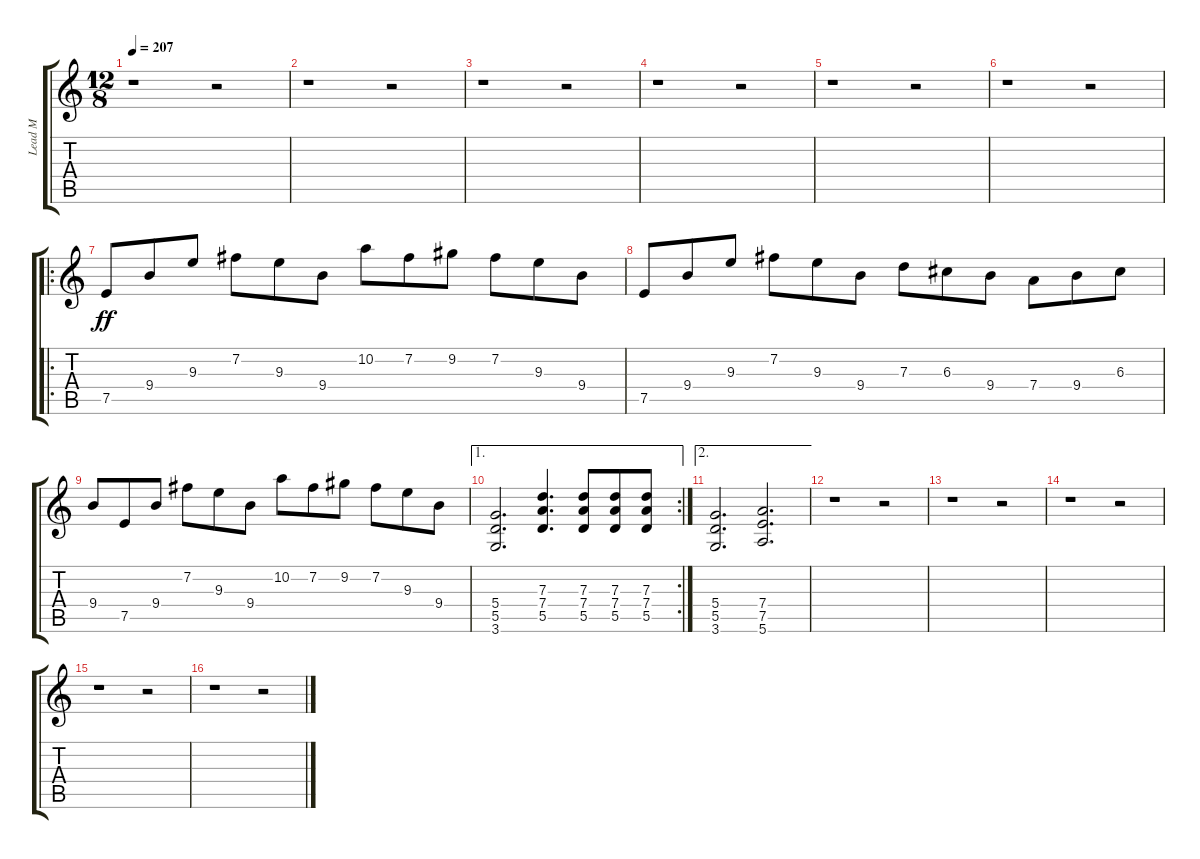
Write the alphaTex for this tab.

\track ("Lead M" "Lead M") {instrument distortionguitar}
\staff {score tabs}
\tuning (E4 B3 G3 D3 A2 E2) {hide}
\ts (12 8)
\tempo 207
\clef g2
\ks c
r.1{dy f} r.2 |
r.1 r.2 |
r.1 r.2 |
r.1 r.2 |
r.1 r.2 |
r.1 r.2 |
\ro
7.5.8{dy ff} 9.4.8 9.3.8 7.2.8 9.3.8 9.4.8 10.2.8 7.2.8 9.2.8 7.2.8 9.3.8 9.4.8 |
7.5.8 9.4.8 9.3.8 7.2.8 9.3.8 9.4.8 7.3.8 6.3.8 9.4.8 7.4.8 9.4.8 6.3.8 |
9.4.8 7.5.8 9.4.8 7.2.8 9.3.8 9.4.8 10.2.8 7.2.8 9.2.8 7.2.8 9.3.8 9.4.8 |
\ae 1
\rc 2
(5.4 5.5 3.6).2{d} (7.3 7.4 5.5).4{d} (7.3 7.4 5.5).8 (7.3 7.4 5.5).8 (7.3 7.4 5.5).8 |
\ae 2
(5.4 5.5 3.6).2{d} (7.4 7.5 5.6).2{d} |
r.1 r.2 |
r.1 r.2 |
r.1 r.2 |
r.1 r.2 |
r.1 r.2
